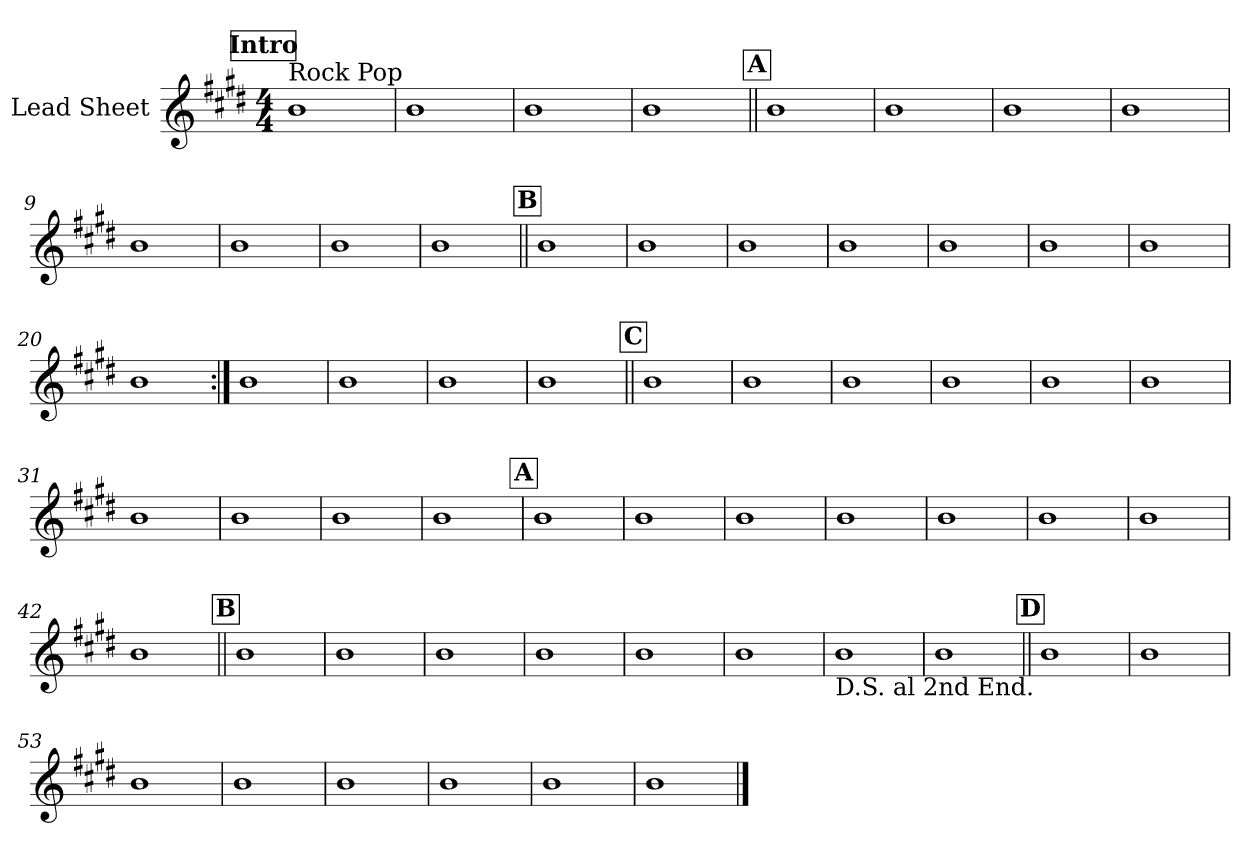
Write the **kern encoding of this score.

**kern
*part1
*staff1
*I"Lead Sheet
*clefG2
*k[f#c#g#d#]
*E:
*M4/4
*MM153
!!LO:REH:place=s1:a:fs=14:t=Intro
=1
!LO:TX:a:t=Rock Pop
1b
=2
1b
=3
1b
=4
1b
!!LO:LB:g=z
!!LO:REH:place=s1:a:fs=14:t=A
=5||
1b
=6
1b
=7
1b
=8
1b
!!LO:LB:g=z
=9
1b
=10
1b
=11
1b
=12
1b
!!LO:LB:g=z
!!LO:REH:place=s1:a:fs=14:t=B
=13||
1b
=14
1b
=15
1b
=16
1b
!!LO:LB:g=z
=17
1b
=18
1b
=19
1b
=20
1b
=21:|!
1b
=22
1b
=23
1b
=24
1b
!!LO:LB:g=z
!!LO:REH:place=s1:a:fs=14:t=C
=25||
1b
=26
1b
=27
1b
=28
1b
=29
1b
=30
1b
=31
1b
=32
1b
!!LO:LB:g=z
=33
1b
=34
1b
!!LO:REH:place=s1:a:fs=14:t=A
=35
1b
=36
1b
!!LO:LB:g=z
=37
1b
=38
1b
=39
1b
=40
1b
=41
1b
=42
1b
!!LO:LB:g=z
!!LO:REH:place=s1:a:fs=14:t=B
=43||
1b
=44
1b
=45
1b
=46
1b
!!LO:LB:g=z
=47
1b
=48
1b
=49
!LO:TX:b:t=D.S. al 2nd End.
1b
=50
1b
!!LO:PB:g=z
!!LO:REH:place=s1:a:fs=14:t=D
=51||
1b
=52
1b
=53
1b
=54
1b
!!LO:LB:g=z
=55
1b
=56
1b
=57
1b
=58
1b
==
*-
